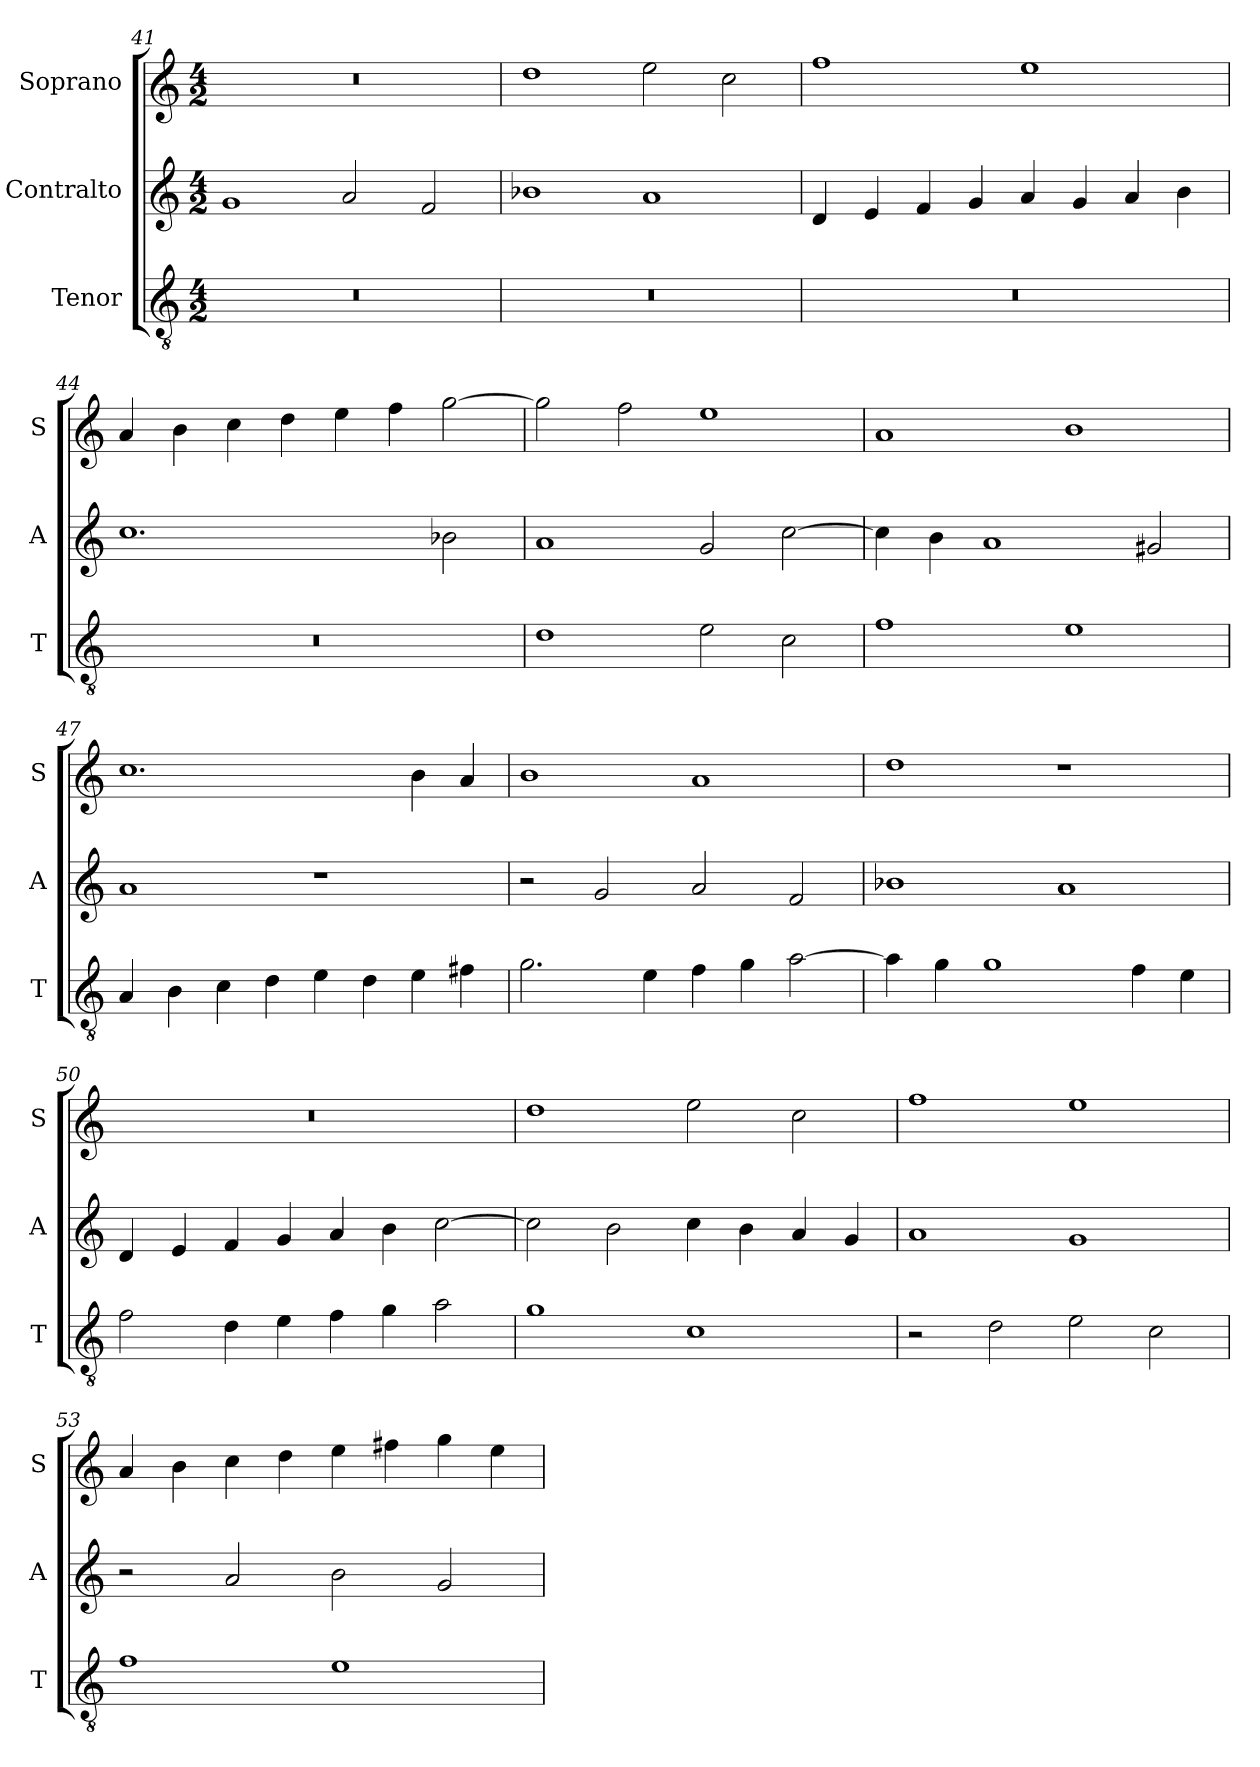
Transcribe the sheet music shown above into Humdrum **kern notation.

**kern	**kern	**kern
*part3	*part2	*part1
*staff3	*staff2	*staff1
*I"Tenor	*I"Contralto	*I"Soprano
*I'T	*I'A	*I'S
*clefGv2	*clefG2	*clefG2
*k[]	*k[]	*k[]
*D:dor	*D:dor	*D:dor
*M4/2	*M4/2	*M4/2
=41	=41	=41
0r	1g	0r
.	2a	.
.	2f	.
=42	=42	=42
0r	1b-X	1dd
.	1a	2ee
.	.	2cc
=43	=43	=43
0r	4d	1ff
.	4e	.
.	4f	.
.	4g	.
.	4a	1ee
.	4g	.
.	4a	.
.	4b	.
=44	=44	=44
0r	1.cc	4a
.	.	4b
.	.	4cc
.	.	4dd
.	.	4ee
.	.	4ff
.	2b-X	[2gg
=45	=45	=45
1d	1a	2gg]
.	.	2ff
2e	2g	1ee
2c	[2cc	.
=46	=46	=46
1f	4cc]	1a
.	4b	.
.	1a	.
1e	.	1b
.	2g#X	.
=47	=47	=47
4A	1a	1.cc
4B	.	.
4c	.	.
4d	.	.
4e	1r	.
4d	.	.
4e	.	4b
4f#X	.	4a
=48	=48	=48
2.g	2r	1b
.	2g	.
4e	.	.
4f	2a	1a
4g	.	.
[2a	2f	.
=49	=49	=49
4a]	1b-X	1dd
4g	.	.
1g	.	.
.	1a	1r
4f	.	.
4e	.	.
=50	=50	=50
2f	4d	0r
.	4e	.
4d	4f	.
4e	4g	.
4f	4a	.
4g	4b	.
2a	[2cc	.
=51	=51	=51
1g	2cc]	1dd
.	2b	.
1c	4cc	2ee
.	4b	.
.	4a	2cc
.	4g	.
=52	=52	=52
2r	1a	1ff
2d	.	.
2e	1g	1ee
2c	.	.
=53	=53	=53
1f	2r	4a
.	.	4b
.	2a	4cc
.	.	4dd
1e	2b	4ee
.	.	4ff#X
.	2g	4gg
.	.	4ee
=	=	=
*-	*-	*-
